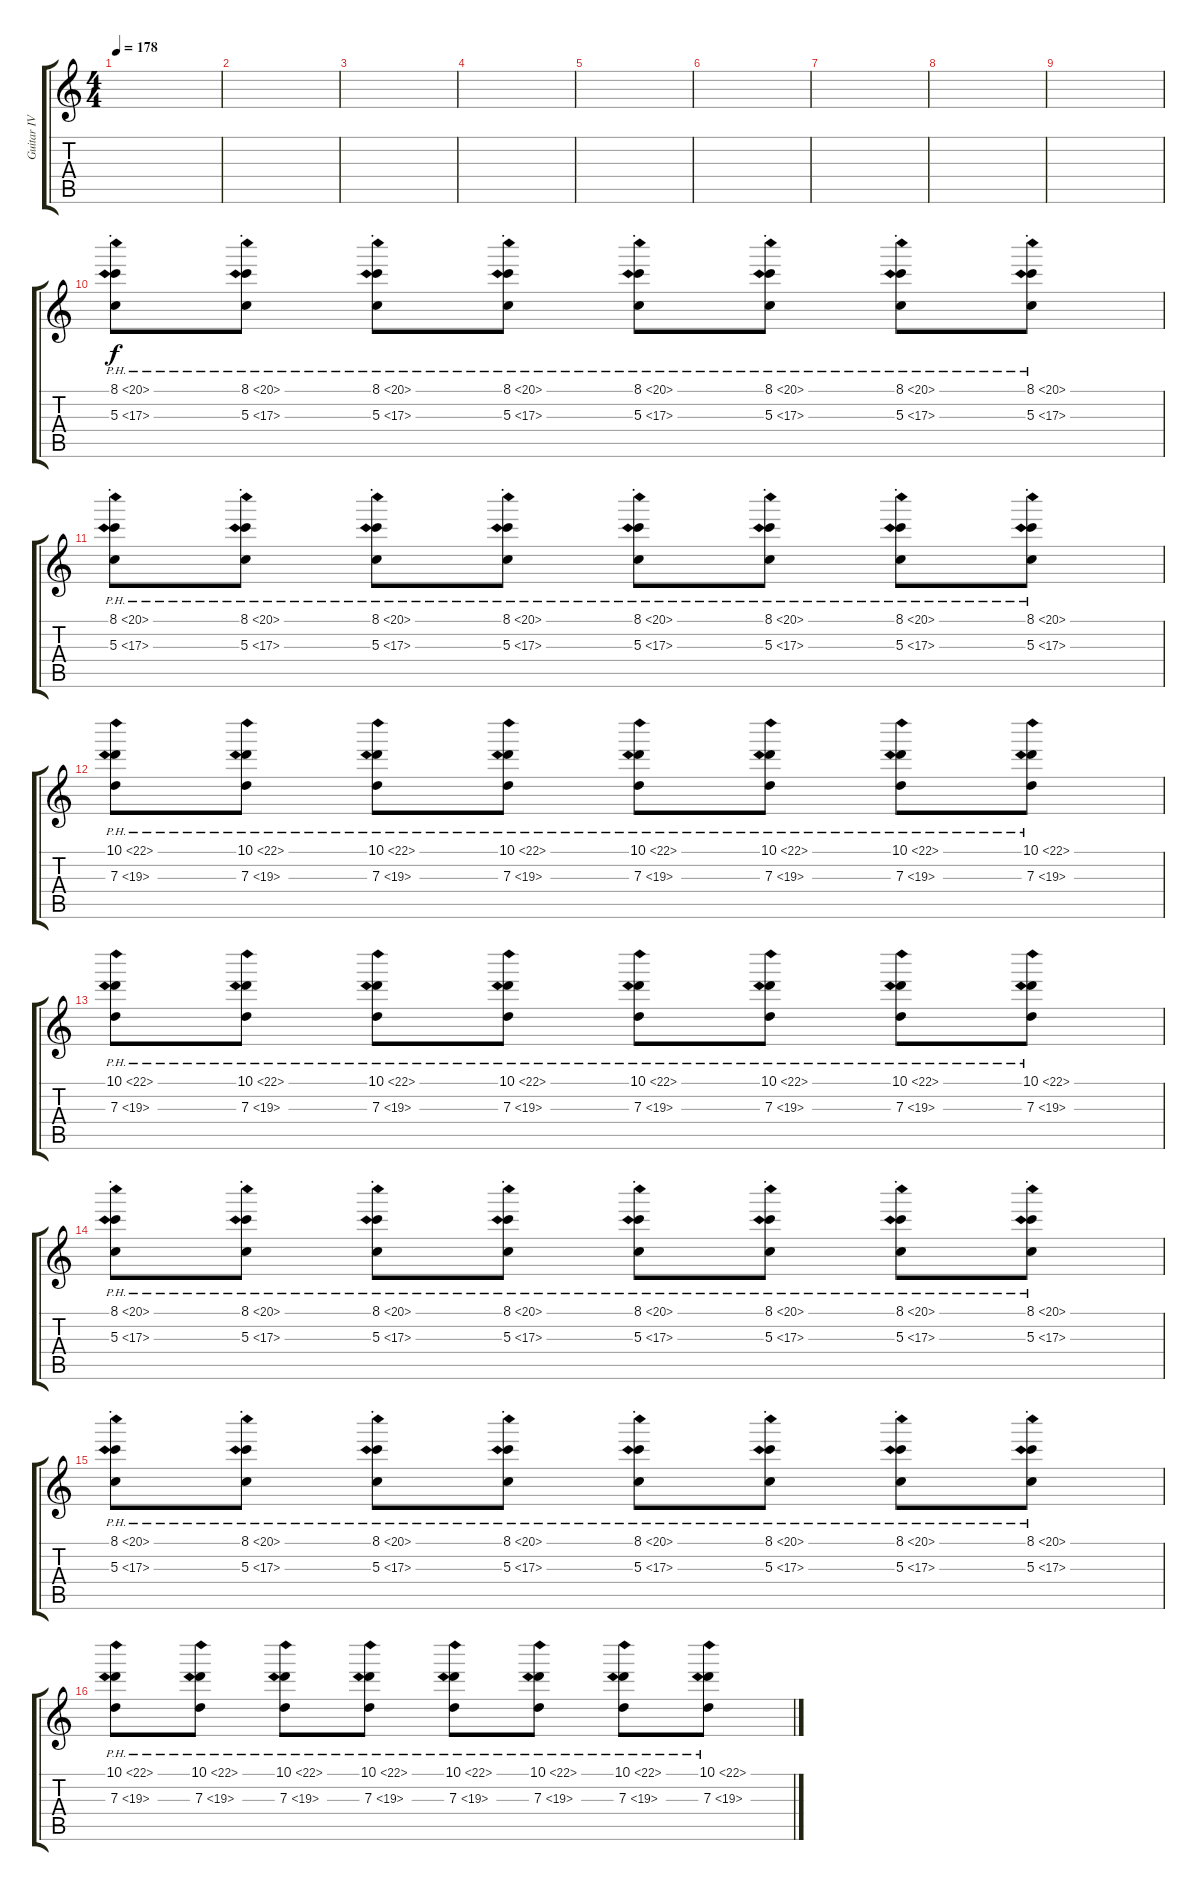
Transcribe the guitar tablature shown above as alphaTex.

\track ("Guitar IV" "Guitar IV") {instrument overdrivenguitar}
\staff {score tabs}
\tuning (E4 B3 G3 D3 A2 E2) {hide}
\ts (4 4)
\tempo 178
\clef g2
\ks c
|
|
|
|
|
|
|
|
|
(8.1{ph 12} 5.3{ph 12 st}).8 (8.1{ph 12} 5.3{ph 12 st}).8 (8.1{ph 12} 5.3{ph 12 st}).8 (8.1{ph 12} 5.3{ph 12 st}).8 (8.1{ph 12} 5.3{ph 12 st}).8 (8.1{ph 12} 5.3{ph 12 st}).8 (8.1{ph 12} 5.3{ph 12 st}).8 (8.1{ph 12} 5.3{ph 12 st}).8 |
(8.1{ph 12} 5.3{ph 12 st}).8 (8.1{ph 12} 5.3{ph 12 st}).8 (8.1{ph 12} 5.3{ph 12 st}).8 (8.1{ph 12} 5.3{ph 12 st}).8 (8.1{ph 12} 5.3{ph 12 st}).8 (8.1{ph 12} 5.3{ph 12 st}).8 (8.1{ph 12} 5.3{ph 12 st}).8 (8.1{ph 12} 5.3{ph 12 st}).8 |
(10.1{ph 12} 7.3{ph 12}).8 (10.1{ph 12} 7.3{ph 12}).8 (10.1{ph 12} 7.3{ph 12}).8 (10.1{ph 12} 7.3{ph 12}).8 (10.1{ph 12} 7.3{ph 12}).8 (10.1{ph 12} 7.3{ph 12}).8 (10.1{ph 12} 7.3{ph 12}).8 (10.1{ph 12} 7.3{ph 12}).8 |
(10.1{ph 12} 7.3{ph 12}).8 (10.1{ph 12} 7.3{ph 12}).8 (10.1{ph 12} 7.3{ph 12}).8 (10.1{ph 12} 7.3{ph 12}).8 (10.1{ph 12} 7.3{ph 12}).8 (10.1{ph 12} 7.3{ph 12}).8 (10.1{ph 12} 7.3{ph 12}).8 (10.1{ph 12} 7.3{ph 12}).8 |
(8.1{ph 12} 5.3{ph 12 st}).8 (8.1{ph 12} 5.3{ph 12 st}).8 (8.1{ph 12} 5.3{ph 12 st}).8 (8.1{ph 12} 5.3{ph 12 st}).8 (8.1{ph 12} 5.3{ph 12 st}).8 (8.1{ph 12} 5.3{ph 12 st}).8 (8.1{ph 12} 5.3{ph 12 st}).8 (8.1{ph 12} 5.3{ph 12 st}).8 |
(8.1{ph 12} 5.3{ph 12 st}).8 (8.1{ph 12} 5.3{ph 12 st}).8 (8.1{ph 12} 5.3{ph 12 st}).8 (8.1{ph 12} 5.3{ph 12 st}).8 (8.1{ph 12} 5.3{ph 12 st}).8 (8.1{ph 12} 5.3{ph 12 st}).8 (8.1{ph 12} 5.3{ph 12 st}).8 (8.1{ph 12} 5.3{ph 12 st}).8 |
(10.1{ph 12} 7.3{ph 12}).8 (10.1{ph 12} 7.3{ph 12}).8 (10.1{ph 12} 7.3{ph 12}).8 (10.1{ph 12} 7.3{ph 12}).8 (10.1{ph 12} 7.3{ph 12}).8 (10.1{ph 12} 7.3{ph 12}).8 (10.1{ph 12} 7.3{ph 12}).8 (10.1{ph 12} 7.3{ph 12}).8
